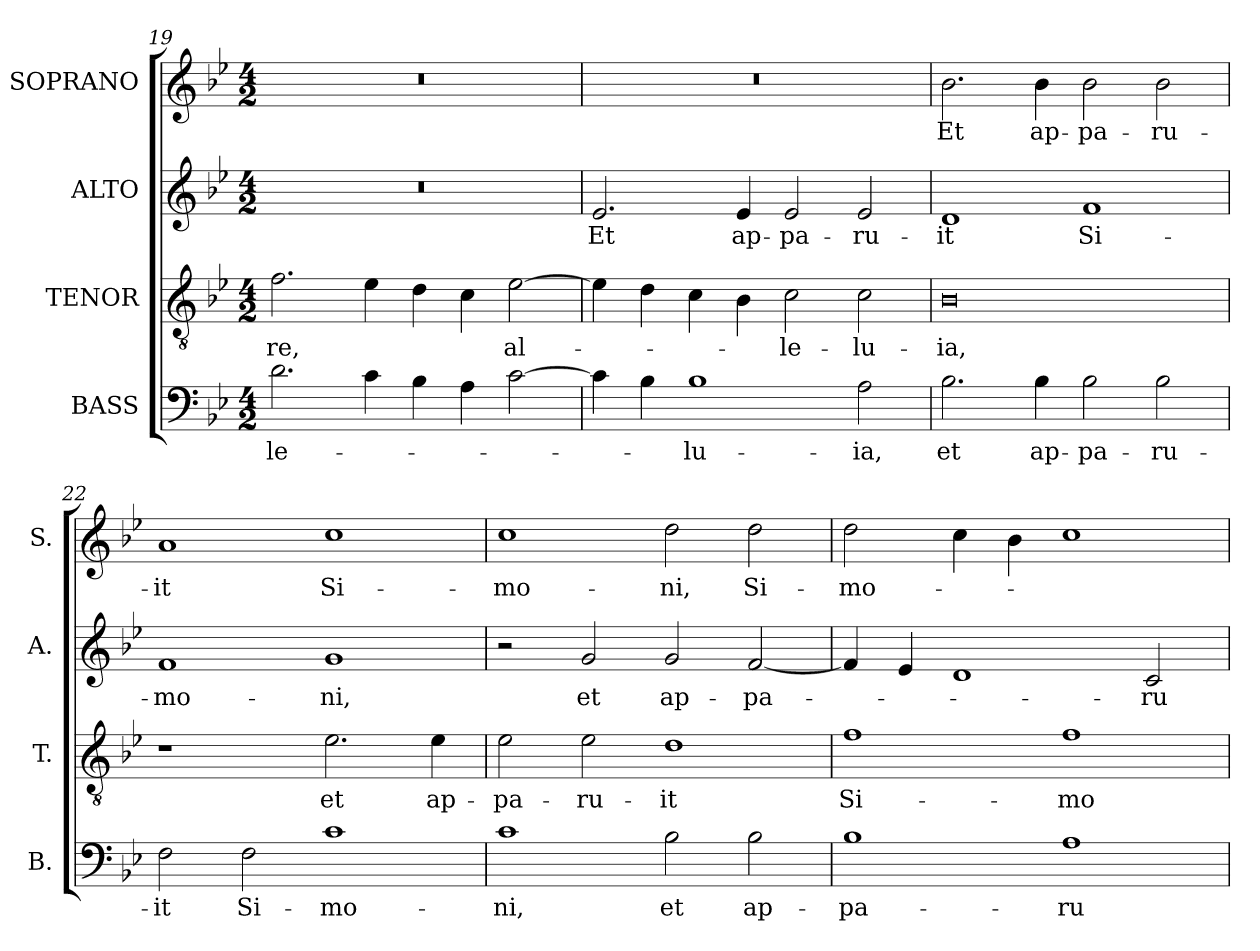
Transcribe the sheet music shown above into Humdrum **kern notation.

**kern	**text	**kern	**text	**kern	**text	**kern	**text
*part4	*part4	*part3	*part3	*part2	*part2	*part1	*part1
*staff4	*staff4	*staff3	*staff3	*staff2	*staff2	*staff1	*staff1
*I"BASS	*	*I"TENOR	*	*I"ALTO	*	*I"SOPRANO	*
*I'B.	*	*I'T.	*	*I'A.	*	*I'S.	*
*clefF4	*	*clefGv2	*	*clefG2	*	*clefG2	*
*	*	*ITrd7c12	*	*	*	*	*
*k[b-e-]	*	*k[b-e-]	*	*k[b-e-]	*	*k[b-e-]	*
*B-:	*	*B-:	*	*B-:	*	*B-:	*
*M4/2	*	*M4/2	*	*M4/2	*	*M4/2	*
=19	=19	=19	=19	=19	=19	=19	=19
!	!LO:LY:b:color=#000000	!	!	!	!	!	!
!	!	!	!LO:LY:b:color=#000000	!LO:N:vis=1	!	!LO:N:vis=1	!
2.di\	-le-	2.Fi\	-re,	0r	.	0r	.
4ci\	.	4E-i\	.	.	.	.	.
4B-i\	.	4Di\	.	.	.	.	.
4Ai\	.	4Ci\	.	.	.	.	.
!	!	!	!LO:LY:b:color=#000000	!	!	!	!
[2ci\	.	[2E-i\	al-	.	.	.	.
=20	=20	=20	=20	=20	=20	=20	=20
!	!	!	!	!	!LO:LY:b:color=#000000	!LO:N:vis=1	!
4ci\]	.	4E-i\]	.	2.e-i/	Et	0r	.
4B-i\	.	4Di\	.	.	.	.	.
!	!LO:LY:b:color=#000000	!	!	!	!	!	!
1B-i	-lu-	4Ci\	.	.	.	.	.
!	!	!	!	!	!LO:LY:b:color=#000000	!	!
.	.	4BB-i\	.	4e-i/	ap-	.	.
!	!	!	!LO:LY:b:color=#000000	!	!	!	!
!	!	!	!	!	!LO:LY:b:color=#000000	!	!
.	.	2Ci\	-le-	2e-i/	-pa-	.	.
!	!LO:LY:b:color=#000000	!	!	!	!	!	!
!	!	!	!LO:LY:b:color=#000000	!	!	!	!
!	!	!	!	!	!LO:LY:b:color=#000000	!	!
2Ai\	-ia,	2Ci\	-lu-	2e-i/	-ru-	.	.
=21	=21	=21	=21	=21	=21	=21	=21
!	!LO:LY:b:color=#000000	!	!	!	!	!	!
!	!	!	!LO:LY:b:color=#000000	!	!	!	!
!	!	!	!	!	!LO:LY:b:color=#000000	!	!
!	!	!	!	!	!	!	!LO:LY:b:color=#000000
2.B-i\	et	0BB-i	-ia,	1di	-it	2.b-i\	Et
!	!LO:LY:b:color=#000000	!	!	!	!	!	!
!	!	!	!	!	!	!	!LO:LY:b:color=#000000
4B-i\	ap-	.	.	.	.	4b-i\	ap-
!	!LO:LY:b:color=#000000	!	!	!	!	!	!
!	!	!	!	!	!LO:LY:b:color=#000000	!	!
!	!	!	!	!	!	!	!LO:LY:b:color=#000000
2B-i\	-pa-	.	.	1fi	Si-	2b-i\	-pa-
!	!LO:LY:b:color=#000000	!	!	!	!	!	!
!	!	!	!	!	!	!	!LO:LY:b:color=#000000
2B-i\	-ru-	.	.	.	.	2b-i\	-ru-
=22	=22	=22	=22	=22	=22	=22	=22
!	!LO:LY:b:color=#000000	!	!	!	!	!	!
!	!	!	!	!	!LO:LY:b:color=#000000	!	!
!	!	!	!	!	!	!	!LO:LY:b:color=#000000
2Fi\	-it	1r	.	1fi	-mo-	1ai	-it
!	!LO:LY:b:color=#000000	!	!	!	!	!	!
2Fi\	Si-	.	.	.	.	.	.
!	!LO:LY:b:color=#000000	!	!	!	!	!	!
!	!	!	!LO:LY:b:color=#000000	!	!	!	!
!	!	!	!	!	!LO:LY:b:color=#000000	!	!
!	!	!	!	!	!	!	!LO:LY:b:color=#000000
1ci	-mo-	2.E-i\	et	1gi	-ni,	1cci	Si-
!	!	!	!LO:LY:b:color=#000000	!	!	!	!
.	.	4E-i\	ap-	.	.	.	.
!!LO:PB:g=z
=23	=23	=23	=23	=23	=23	=23	=23
!	!LO:LY:b:color=#000000	!	!	!	!	!	!
!	!	!	!LO:LY:b:color=#000000	!	!	!	!
!	!	!	!	!	!	!	!LO:LY:b:color=#000000
1ci	-ni,	2E-i\	-pa-	2r	.	1cci	-mo-
!	!	!	!LO:LY:b:color=#000000	!	!	!	!
!	!	!	!	!	!LO:LY:b:color=#000000	!	!
.	.	2E-i\	-ru-	2gi/	et	.	.
!	!LO:LY:b:color=#000000	!	!	!	!	!	!
!	!	!	!LO:LY:b:color=#000000	!	!	!	!
!	!	!	!	!	!LO:LY:b:color=#000000	!	!
!	!	!	!	!	!	!	!LO:LY:b:color=#000000
2B-i\	et	1Di	-it	2gi/	ap-	2ddi\	-ni,
!	!LO:LY:b:color=#000000	!	!	!	!	!	!
!	!	!	!	!	!LO:LY:b:color=#000000	!	!
!	!	!	!	!	!	!	!LO:LY:b:color=#000000
2B-i\	ap-	.	.	[2fi/	-pa-	2ddi\	Si-
=24	=24	=24	=24	=24	=24	=24	=24
!	!LO:LY:b:color=#000000	!	!	!	!	!	!
!	!	!	!LO:LY:b:color=#000000	!	!	!	!
!	!	!	!	!	!	!	!LO:LY:b:color=#000000
1B-i	-pa-	1Fi	Si-	4fi/]	.	2ddi\	-mo-
.	.	.	.	4e-i/	.	.	.
.	.	.	.	1di	.	4cci\	.
.	.	.	.	.	.	4b-i\	.
!	!LO:LY:b:color=#000000	!	!	!	!	!	!
!	!	!	!LO:LY:b:color=#000000	!	!	!	!
1Ai	-ru-	1Fi	-mo-	.	.	1cci	.
!	!	!	!	!	!LO:LY:b:color=#000000	!	!
.	.	.	.	2ci/	-ru-	.	.
=	=	=	=	=	=	=	=
*-	*-	*-	*-	*-	*-	*-	*-
